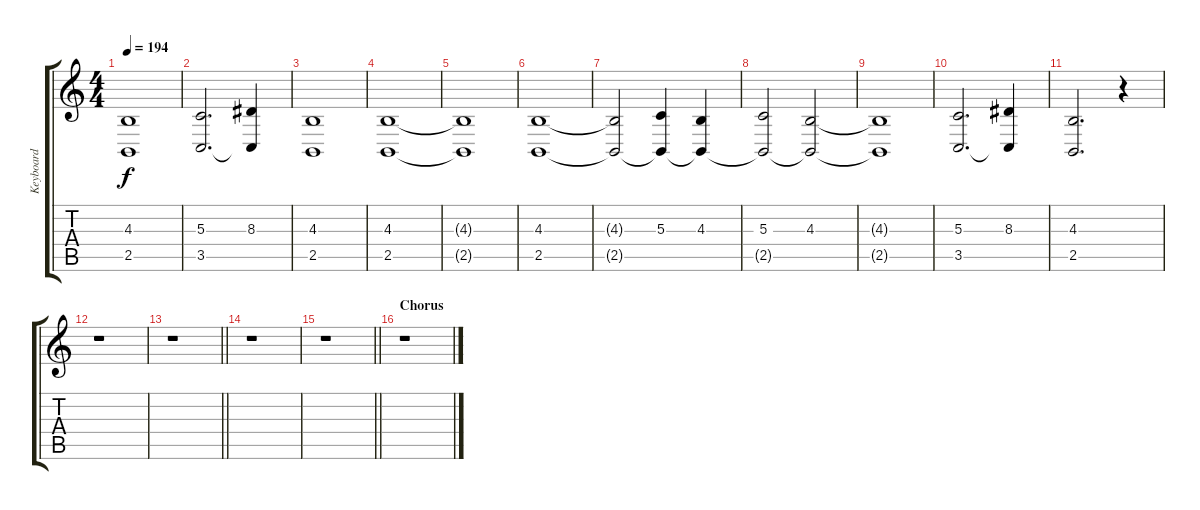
\track ("Keyboard" "Keyboard") {instrument lead2sawtooth}
\staff {score tabs}
\tuning (E4 B3 G3 D3 A2 E2) {hide}
\ts (4 4)
\tempo 194
\clef g2
\ks c
(4.3{t} 2.5{t}).1{dy f} |
(5.3 3.5).2{d} (8.3 3.5{t}).4 |
(4.3 2.5).1 |
(4.3 2.5).1 |
(4.3{t} 2.5{t}).1 |
(4.3 2.5).1 |
(4.3{t} 2.5{t}).2 (5.3 2.5{t}).4 (4.3 2.5{t}).4 |
(5.3 2.5{t}).2 (4.3 2.5{t}).2 |
(4.3{t} 2.5{t}).1 |
(5.3 3.5).2{d} (8.3 3.5{t}).4 |
(4.3 2.5).2{d} r.4 |
r.1 |
\barLineRight lightlight
r.1 |
r.1 |
\barLineRight lightlight
r.1 |
\section ("" "Chorus")
r.1
